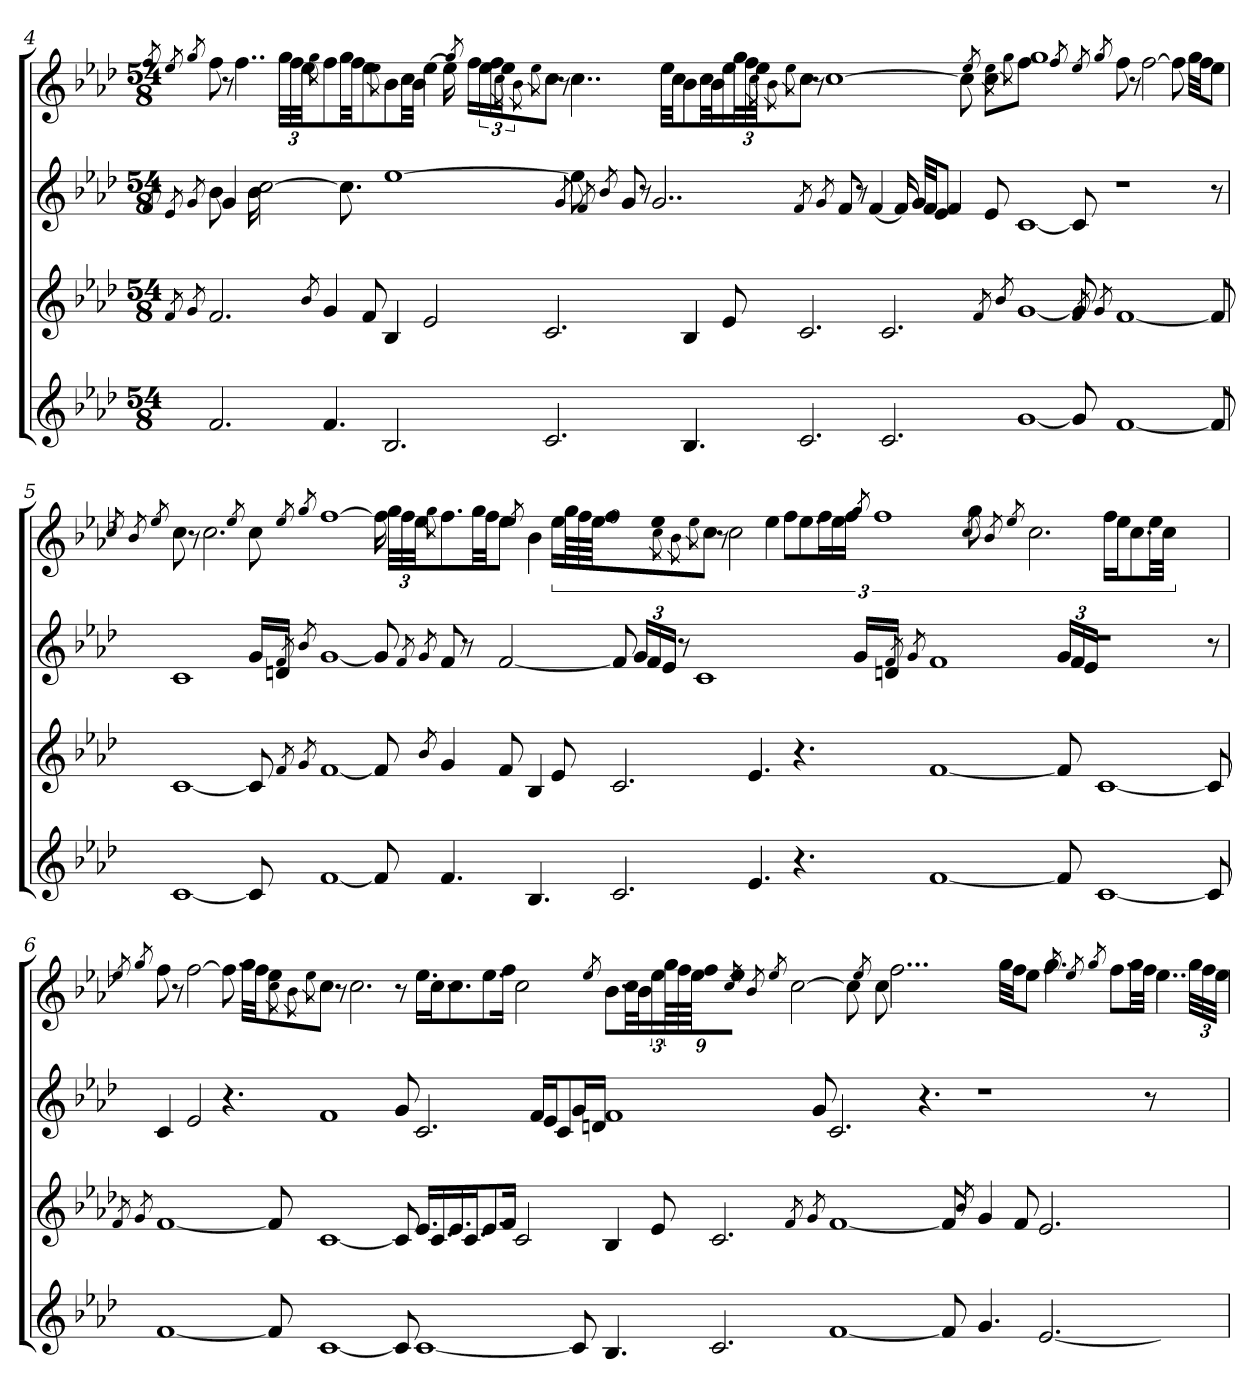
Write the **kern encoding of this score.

**kern	**kern	**kern	**kern
*part4	*part3	*part2	*part1
*staff4	*staff3	*staff2	*staff1
*clefG2	*clefG2	*clefG2	*clefG2
*k[b-e-a-d-]	*k[b-e-a-d-]	*k[b-e-a-d-]	*k[b-e-a-d-]
*M54/8	*M54/8	*M54/8	*M54/8
=4	=4	=4	=4
.	.	8qf	8qff
.	8qf	8qe-	8qee-
.	8qg	8qg	8qgg
2.f	2.f	8b-	8ff
.	.	4g	8r
.	.	.	4..ff
.	.	16b-	.
.	.	[2cc	.
.	.	.	48gg\LLL
.	.	.	48ff\
.	.	.	48ee-\JJ
.	8qb-	.	8qgg\
4.f	4g	.	8.ff\
.	.	8.cc]	32gg\LL
.	.	.	32ff\JJ
.	8f	.	8ee-\
.	.	.	8qee-\
2.B-	4B-	[1ee-	8.b-\
.	.	.	32cc\LL
.	.	.	32b-\JJJ
.	2e-	.	[4ee-
.	.	.	16ee-]
.	.	.	8qgg
.	.	.	16ff\LL
.	.	.	24ee-\
.	.	.	24ff\
.	.	.	24ee-\J
.	.	.	8qcc\
.	.	.	8qb-\
.	.	.	8qee-\
2.c	2.c	.	8cc\J
.	.	.	8r
.	.	8ee-]	4..cc
.	.	8qg	.
.	.	8qf	.
.	.	8qb-	.
.	.	8g	.
.	.	8r	.
.	.	2..g	.
.	.	.	32ee-\LLL
.	.	.	32cc\JJ
4.B-	4B-	.	8.b-\
.	.	.	32cc\LL
.	.	.	32b-\J
.	8e-	.	16ee-\
.	.	.	48gg\L
.	.	.	48ff\
.	.	.	48ee-\JJ
.	.	.	8qcc\
.	.	.	8qb-\
.	.	.	8qee-\
2.c	2.c	.	8cc\J
.	.	.	8r
.	.	.	[1cc
.	.	8qf	.
.	.	8qg	.
.	.	8f	.
.	.	8r	.
.	.	[4f	.
2.c	2.c	.	.
.	.	16f]	.
.	.	32g/LLL	.
.	.	32f/JJ	.
.	.	8e-/J	.
.	.	4f	.
.	.	.	8cc]
.	.	.	8qee-
.	.	8e-	8cc\L
.	8qf	.	8qee-\
.	8qb-	.	8qgg\
[1g	[1g	[1c	8ff\J
.	.	.	1gg
8g]	8g]	8c]	.
.	.	.	8qff
.	8qf	.	8qee-
.	8qg	.	8qgg
[1f	[1f	1r	8ff
.	.	.	8r
.	.	.	[2ff
.	.	.	8.ff]
.	.	.	32gg\LLL
.	.	.	32ff\JJ
8f]	8f]	8r	8ee-\J
=5	=5	=5	=5
.	.	.	8qcc
.	.	.	8qb-
.	.	.	8qee-
[1c	[1c	1c	8cc
.	.	.	8r
.	.	.	2.cc
.	.	.	8qee-
8c]	8c]	16g/LL	8cc
.	.	16dn/JJ	.
.	8qf	8qf	8qee-
.	8qg	8qb-	8qgg
[1f	[1f	[1g	[1ff
8f]	8f]	8g]	16ff]
.	.	.	48gg\LLL
.	.	.	48ff\
.	.	.	48ee-\JJ
.	.	8qf	.
.	8qb-	8qg	8qgg\
4.f	4g	8f	8.ff\
.	.	8r	.
.	.	.	32gg\LL
.	.	.	32ff\JJ
.	8f	[2f	8ee-\J
.	.	.	8qee-
4.B-	4B-	.	4b-
.	8e-	.	24ee-\LL
.	.	.	72gg\LL
.	.	.	72ff\
.	.	.	72ee-\J
.	.	.	48ff\
.	.	.	48ee-\JJ
.	.	.	8qcc\
.	.	.	8qb-\
.	.	.	8qee-\
2.c	2.c	8f]	8cc\J
.	.	24g/LL	8r
.	.	24f/	.
.	.	24e-/JJ	.
.	.	8r	2cc
.	.	1c	.
4.e-	4.e-	.	4ee-
.	.	.	8ff\L
4.r	4.r	.	8.ee-\
.	.	.	16ff\L
.	.	16g/LL	16ee-\
.	.	16dn/JJ	16ff\JJ
.	.	8qf	.
.	.	8qg	8qgg
[1f	[1f	1f	1ff
8f]	8f]	24g/LL	8gg
.	.	24f/	.
.	.	24e-/JJ	.
.	.	.	8qcc
.	.	.	8qb-
.	.	.	8qee-
[1c	[1c	1r	2.cc
.	.	.	16ff\LL
.	.	.	16ee-\J
.	.	.	8.cc\
8c]	8c]	8r	.
.	.	.	32ee-\LL
.	.	.	32cc\JJJ
=6	=6	=6	=6
.	8qf	.	8qee-
.	8qg	.	8qgg
[1f	[1f	4c	8ff
.	.	.	8r
.	.	2e-	[2ff
.	.	4.r	8.ff]
.	.	.	32gg\LLL
.	.	.	32ff\JJ
8f]	8f]	.	8ee-\
.	.	.	8qcc\
.	.	.	8qb-\
.	.	.	8qee-\
[1c	[1c	1f	8cc\J
.	.	.	8r
.	.	.	2.cc
8c]	8c]	8g	8r
[1c	16.e-/LL	2.c	16.ee-\LL
.	16.c/	.	16.cc\J
.	16.e-/	.	8.cc\
.	16.c/J	.	.
.	8.e-/	.	8.ee-\
.	16f/Jk	.	16ff\Jk
.	2c	.	2cc
.	.	16f/LL	.
.	.	16e-/J	.
.	.	8c/	.
8c]	.	16g/L	.
.	.	16dn/JJ	.
.	.	.	8qee-
4.B-	4B-	1f	8.b-\L
.	.	.	32cc\LL
.	.	.	32b-\J
.	8e-	.	24ee-\
.	.	.	72gg\LL
.	.	.	72ff\
.	.	.	72ee-\J
.	.	.	48ff\
.	.	.	48ee-\JJJ
.	.	.	8qcc
.	.	.	8qb-
.	.	.	8qee-
2.c	2.c	.	[2cc
.	.	.	8cc]
.	.	.	8qee-
.	.	8g	8cc
.	8qf	.	.
.	8qg	.	.
[1f	[1f	2.c	2...ff
.	.	4.r	.
.	.	.	32gg\LLL
.	.	.	32ff\JJ
8f]	8f]	.	8ee-\J
.	8qb-	.	.
4.g	4g	1r	4.gg
.	8f	.	.
.	.	.	8qff
.	.	.	8qee-
.	.	.	8qgg
[2.e-	2.e-	.	8.ff\L
.	.	.	32gg\LL
.	.	.	32ff\JJJ
.	.	.	4..ee-
.	.	8r	.
.	.	.	48gg\LLL
.	.	.	48ff\
.	.	.	48ee-\JJJ
=	=	=	=
*-	*-	*-	*-
